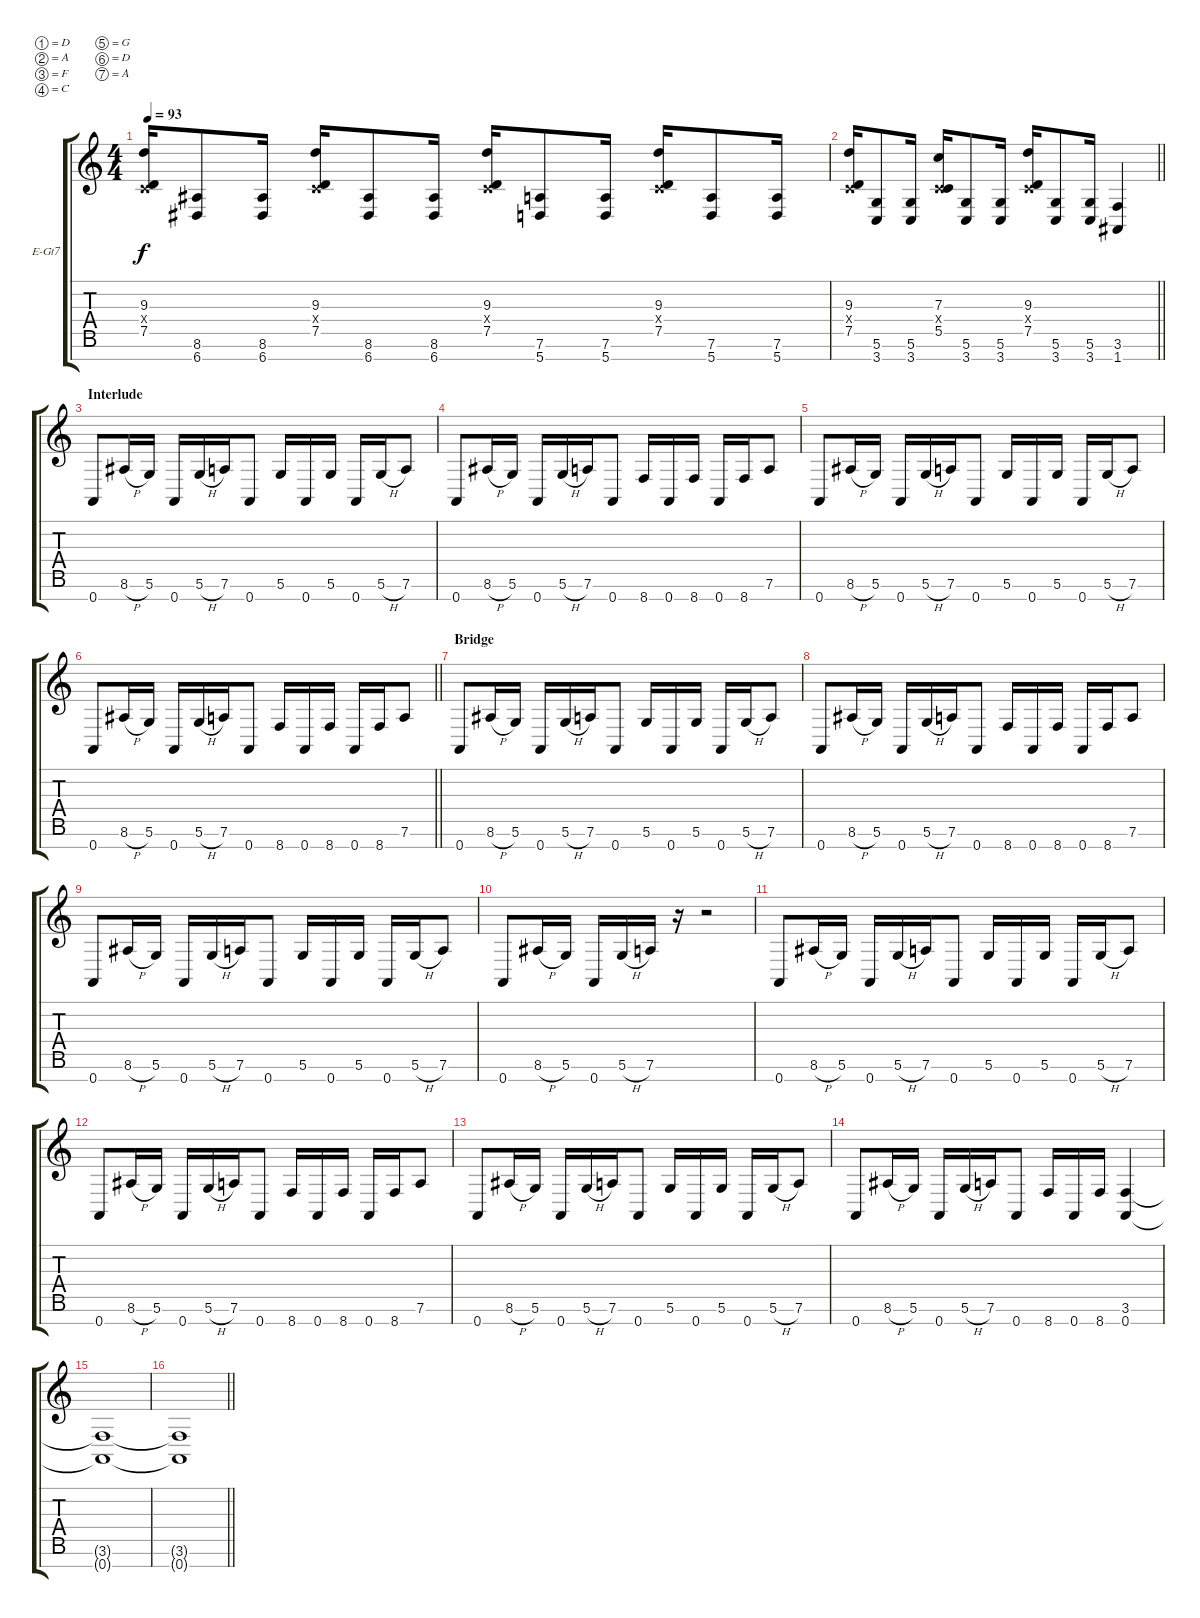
\bracketExtendMode groupsimilarinstruments
\firstSystemTrackNameOrientation horizontal
\otherSystemsTrackNameOrientation horizontal
\track ("Electric Guitar 1" "E-Gt7") {instrument overdrivenguitar}
\staff {score tabs}
\tuning (D4 A3 F3 C3 G2 D2 A1)
\ts (4 4)
\tempo 93
\clef g2
\ks c
(9.3 0.4{x} 7.5).16{dy f} (8.6 6.7).8 (8.6 6.7).16 (9.3 0.4{x} 7.5).16 (8.6 6.7).8 (8.6 6.7).16 (9.3 0.4{x} 7.5).16 (7.6 5.7).8 (7.6 5.7).16 (9.3 0.4{x} 7.5).16 (7.6 5.7).8 (7.6 5.7).16 |
\barLineRight lightlight
(9.3 0.4{x} 7.5).16 (5.6 3.7).8 (5.6 3.7).16 (7.3 0.4{x} 5.5).16 (5.6 3.7).8 (5.6 3.7).16 (9.3 0.4{x} 7.5).16 (5.6 3.7).8 (5.6 3.7).16 (3.6 1.7).4 |
\section ("" "Interlude")
0.7.8 8.6{h}.16 5.6.16 0.7.16 5.6{h}.16 7.6.16 0.7.8 5.6.16 0.7.16 5.6.16 0.7.16 5.6{h}.16 7.6.8 |
0.7.8 8.6{h}.16 5.6.16 0.7.16 5.6{h}.16 7.6.16 0.7.8 8.7.16 0.7.16 8.7.16 0.7.16 8.7.16 7.6.8 |
0.7.8 8.6{h}.16 5.6.16 0.7.16 5.6{h}.16 7.6.16 0.7.8 5.6.16 0.7.16 5.6.16 0.7.16 5.6{h}.16 7.6.8 |
\barLineRight lightlight
0.7.8 8.6{h}.16 5.6.16 0.7.16 5.6{h}.16 7.6.16 0.7.8 8.7.16 0.7.16 8.7.16 0.7.16 8.7.16 7.6.8 |
\section ("" "Bridge")
0.7.8 8.6{h}.16 5.6.16 0.7.16 5.6{h}.16 7.6.16 0.7.8 5.6.16 0.7.16 5.6.16 0.7.16 5.6{h}.16 7.6.8 |
0.7.8 8.6{h}.16 5.6.16 0.7.16 5.6{h}.16 7.6.16 0.7.8 8.7.16 0.7.16 8.7.16 0.7.16 8.7.16 7.6.8 |
0.7.8 8.6{h}.16 5.6.16 0.7.16 5.6{h}.16 7.6.16 0.7.8 5.6.16 0.7.16 5.6.16 0.7.16 5.6{h}.16 7.6.8 |
0.7.8 8.6{h}.16 5.6.16 0.7.16 5.6{h}.16 7.6.16 r.16 r.2 |
0.7.8 8.6{h}.16 5.6.16 0.7.16 5.6{h}.16 7.6.16 0.7.8 5.6.16 0.7.16 5.6.16 0.7.16 5.6{h}.16 7.6.8 |
0.7.8 8.6{h}.16 5.6.16 0.7.16 5.6{h}.16 7.6.16 0.7.8 8.7.16 0.7.16 8.7.16 0.7.16 8.7.16 7.6.8 |
0.7.8 8.6{h}.16 5.6.16 0.7.16 5.6{h}.16 7.6.16 0.7.8 5.6.16 0.7.16 5.6.16 0.7.16 5.6{h}.16 7.6.8 |
0.7.8 8.6{h}.16 5.6.16 0.7.16 5.6{h}.16 7.6.16 0.7.8 8.7.16 0.7.16 8.7.16 (3.6 0.7).4 |
(3.6{t} 0.7{t}).1 |
\barLineRight lightlight
(3.6{t} 0.7{t}).1
